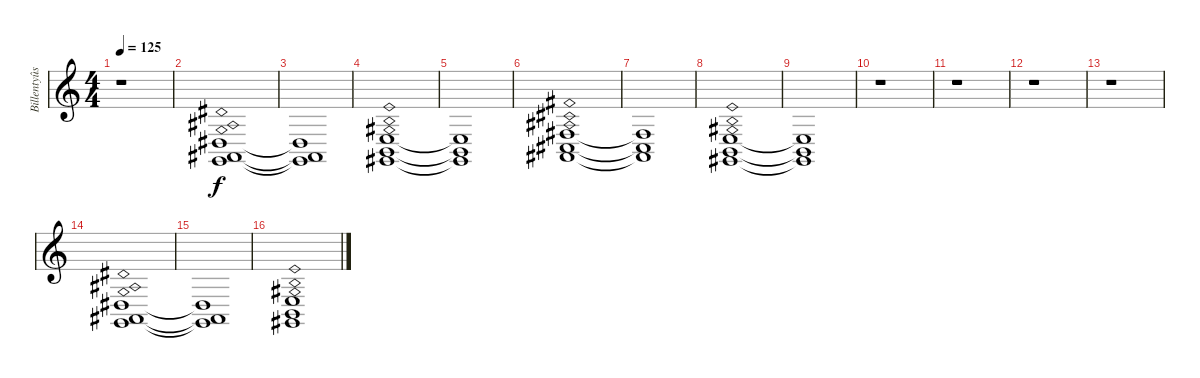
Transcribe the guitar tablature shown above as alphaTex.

\track ("Billentyûs (Mats Olausson)" "Billentyûs") {instrument synthstrings1}
\staff {score}
\tuning (E4 B3 G3 D3 A2 E2 B1) {hide}
\ts (4 4)
\tempo 125
\clef g2
\ks c
r.1{dy f} |
(1.4{ph 12} 1.5{ph 12} 3.6{ph 12}).1 |
(1.4{t} 1.5{t} 3.6{t}).1 |
(2.4{ph 12} 2.5{ph 12} 4.6{ph 12}).1 |
(2.4{t} 2.5{t} 4.6{t}).1 |
(4.4{ph 12} 4.5{ph 12} 6.6{ph 12}).1 |
(4.4{t} 4.5{t} 6.6{t}).1 |
(2.4{ph 12} 2.5{ph 12} 4.6{ph 12}).1 |
(2.4{t} 2.5{t} 4.6{t}).1 |
r.1 |
r.1 |
r.1 |
r.1 |
(1.4{ph 12} 1.5{ph 12} 3.6{ph 12}).1 |
(1.4{t} 1.5{t} 3.6{t}).1 |
(2.4{ph 12} 2.5{ph 12} 4.6{ph 12}).1
